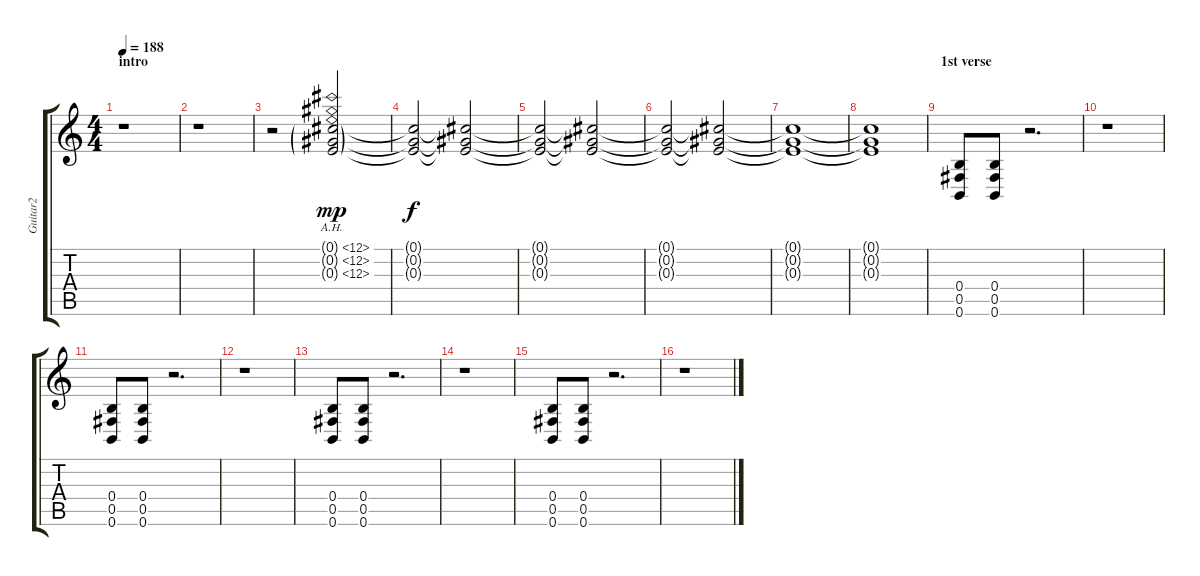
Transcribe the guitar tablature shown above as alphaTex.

\track ("Guitar2" "Guitar2") {instrument distortionguitar}
\staff {score tabs}
\tuning (Db4 Ab3 E3 B2 Gb2 B1) {hide}
\ts (4 4)
\section ("" "intro")
\tempo 188
\clef g2
\ks c
r.1{dy mp instrument distortionguitar} |
r.1 |
r.2 (0.1{ah 12 g} 0.2{ah 12 g} 0.3{ah 12 g}).2{volume 5} |
(0.1{t} 0.2{t} 0.3{t}).2{dy f volume 7} (0.1{t} 0.2{t} 0.3{t}).2{volume 8} |
(0.1{t} 0.2{t} 0.3{t}).2{volume 9} (0.1{t} 0.2{t} 0.3{t}).2{volume 10} |
(0.1{t} 0.2{t} 0.3{t}).2{volume 12} (0.1{t} 0.2{t} 0.3{t}).2{volume 13} |
(0.1{t} 0.2{t} 0.3{t}).1{volume 13} |
(0.1{t} 0.2{t} 0.3{t}).1{volume 13} |
\section ("" "1st verse")
(0.4 0.5 0.6).8 (0.4 0.5 0.6).8 r.2{d} |
r.1 |
(0.4 0.5 0.6).8 (0.4 0.5 0.6).8 r.2{d} |
r.1 |
(0.4 0.5 0.6).8 (0.4 0.5 0.6).8 r.2{d} |
r.1 |
(0.4 0.5 0.6).8 (0.4 0.5 0.6).8 r.2{d} |
r.1
